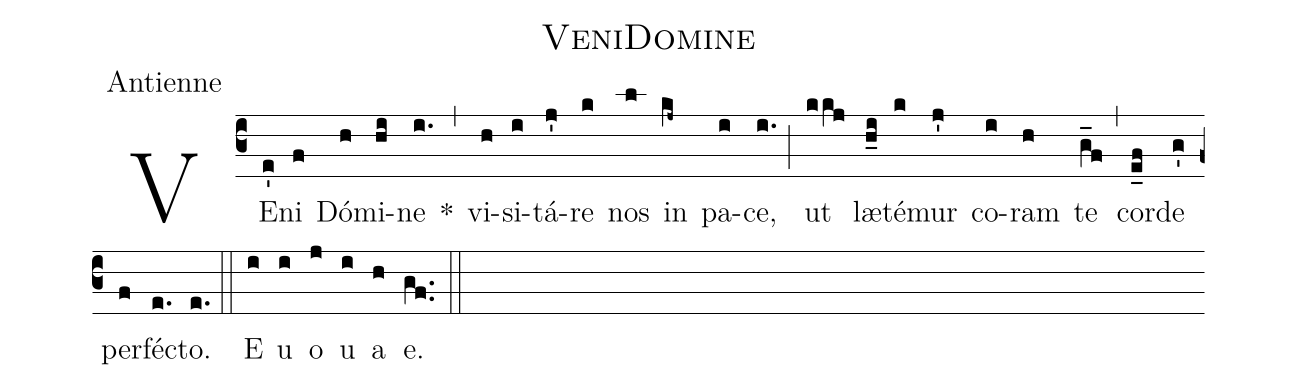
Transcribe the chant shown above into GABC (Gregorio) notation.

name:VeniDomine;
office-part:Antienne;
%%
(c3) VE(e')ni(f) Dó(h)mi(hi)ne(i.) *(,)
vi(h)si(i)tá(j')re(k) nos(l) in(kj~) pa(i)ce,(i.) (;)
ut(kkj) læ(h_i)té(k)mur(j') co(i)ram(h) te(g_f) (,)
cor(e_f)de(g') per(f)fé(e.)cto.(e.) (::)
E(i) u(i) o(j) u(i) a(h) e.(gf..) (::)
